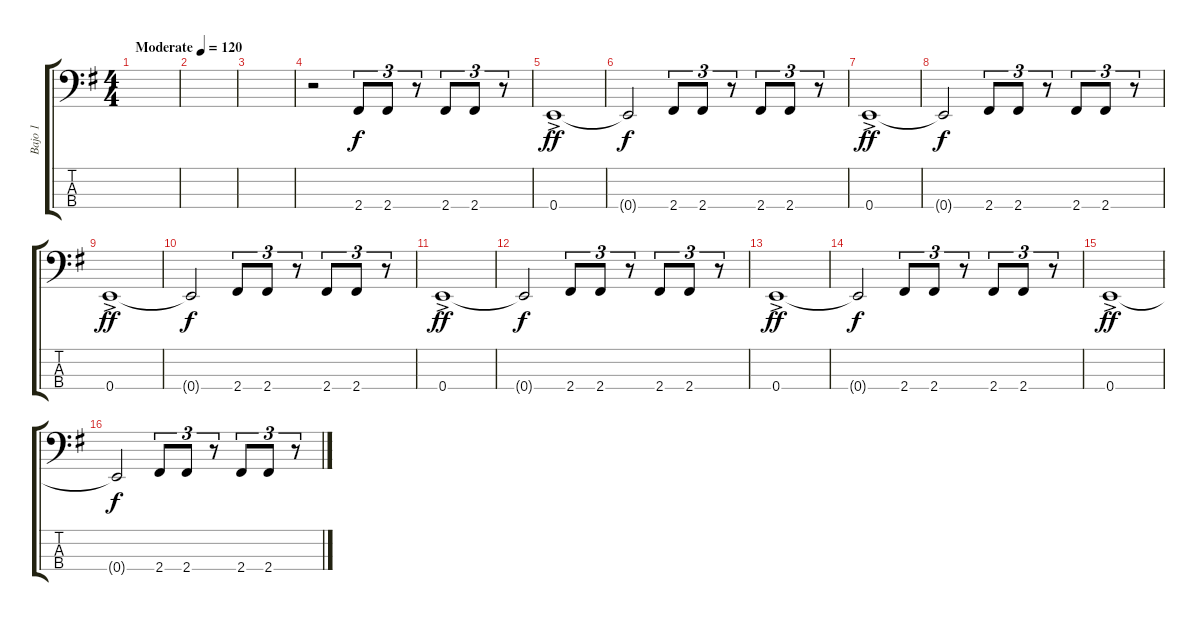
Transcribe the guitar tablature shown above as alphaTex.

\track ("Bajo 1" "Bajo 1") {instrument electricbassfinger}
\staff {score tabs}
\tuning (G2 D2 A1 E1) {hide}
\ts (4 4)
\tempo (120 "Moderate")
\clef f4
\ks g
|
|
|
r.2 2.4.8{tu (3 2)} 2.4.8{tu (3 2)} r.8{tu (3 2)} 2.4.8{tu (3 2)} 2.4.8{tu (3 2)} r.8{tu (3 2)} |
0.4{ac}.1{dy ff} |
0.4{t}.2{dy f} 2.4.8{tu (3 2)} 2.4.8{tu (3 2)} r.8{tu (3 2)} 2.4.8{tu (3 2)} 2.4.8{tu (3 2)} r.8{tu (3 2)} |
0.4{ac}.1{dy ff} |
0.4{t}.2{dy f} 2.4.8{tu (3 2)} 2.4.8{tu (3 2)} r.8{tu (3 2)} 2.4.8{tu (3 2)} 2.4.8{tu (3 2)} r.8{tu (3 2)} |
0.4{ac}.1{dy ff} |
0.4{t}.2{dy f} 2.4.8{tu (3 2)} 2.4.8{tu (3 2)} r.8{tu (3 2)} 2.4.8{tu (3 2)} 2.4.8{tu (3 2)} r.8{tu (3 2)} |
0.4{ac}.1{dy ff} |
0.4{t}.2{dy f} 2.4.8{tu (3 2)} 2.4.8{tu (3 2)} r.8{tu (3 2)} 2.4.8{tu (3 2)} 2.4.8{tu (3 2)} r.8{tu (3 2)} |
0.4{ac}.1{dy ff} |
0.4{t}.2{dy f} 2.4.8{tu (3 2)} 2.4.8{tu (3 2)} r.8{tu (3 2)} 2.4.8{tu (3 2)} 2.4.8{tu (3 2)} r.8{tu (3 2)} |
0.4{ac}.1{dy ff} |
0.4{t}.2{dy f} 2.4.8{tu (3 2)} 2.4.8{tu (3 2)} r.8{tu (3 2)} 2.4.8{tu (3 2)} 2.4.8{tu (3 2)} r.8{tu (3 2)}
